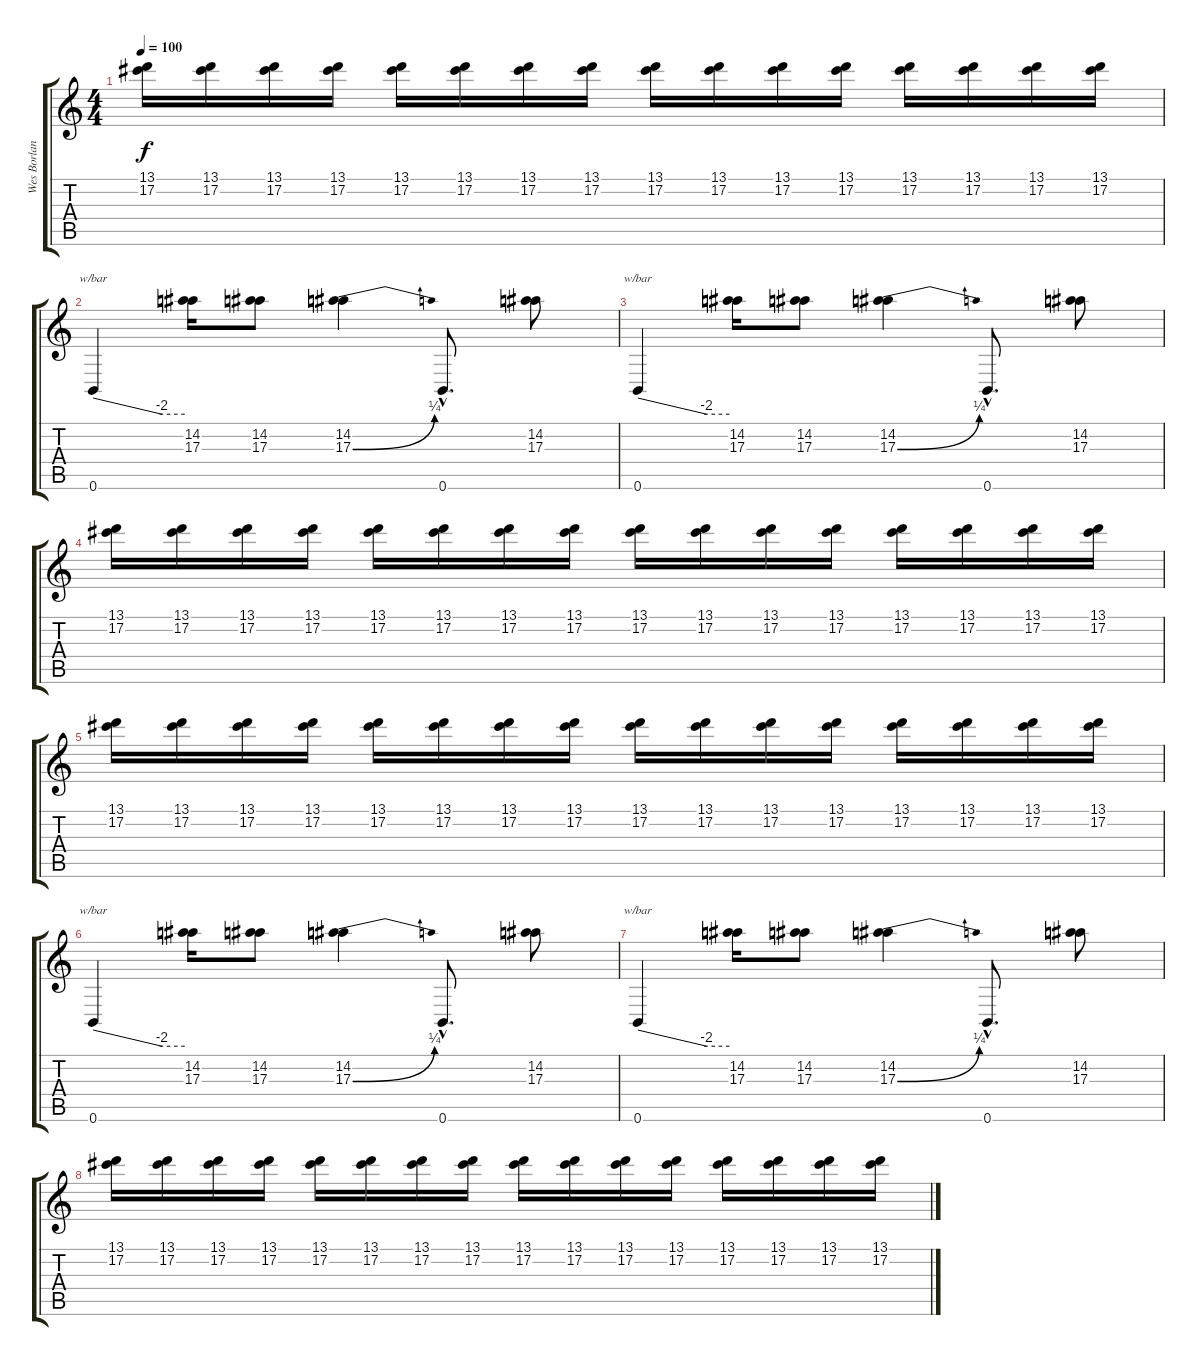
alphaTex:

\track ("Wes Borland - Full Heavy" "Wes Borlan") {instrument distortionguitar}
\staff {score tabs}
\tuning (Db4 Ab3 E3 B2 Gb2 B1) {hide}
\ts (4 4)
\tempo 100
\clef g2
\ks c
(13.1 17.2).16{dy f} (13.1 17.2).16 (13.1 17.2).16 (13.1 17.2).16 (13.1 17.2).16 (13.1 17.2).16 (13.1 17.2).16 (13.1 17.2).16 (13.1 17.2).16 (13.1 17.2).16 (13.1 17.2).16 (13.1 17.2).16 (13.1 17.2).16 (13.1 17.2).16 (13.1 17.2).16 (13.1 17.2).16 |
0.6.4{tbe (custom default 0 0 45 -8 60 -8)} (14.2 17.3).16 (14.2 17.3).8 (14.2 17.3{be (bend 0 0 60 1)}).4 0.6{hac}.8{d} (14.2 17.3).8 |
0.6.4{tbe (custom default 0 0 45 -8 60 -8)} (14.2 17.3).16 (14.2 17.3).8 (14.2 17.3{be (bend 0 0 60 1)}).4 0.6{hac}.8{d} (14.2 17.3).8 |
(13.1 17.2).16 (13.1 17.2).16 (13.1 17.2).16 (13.1 17.2).16 (13.1 17.2).16 (13.1 17.2).16 (13.1 17.2).16 (13.1 17.2).16 (13.1 17.2).16 (13.1 17.2).16 (13.1 17.2).16 (13.1 17.2).16 (13.1 17.2).16 (13.1 17.2).16 (13.1 17.2).16 (13.1 17.2).16 |
(13.1 17.2).16 (13.1 17.2).16 (13.1 17.2).16 (13.1 17.2).16 (13.1 17.2).16 (13.1 17.2).16 (13.1 17.2).16 (13.1 17.2).16 (13.1 17.2).16 (13.1 17.2).16 (13.1 17.2).16 (13.1 17.2).16 (13.1 17.2).16 (13.1 17.2).16 (13.1 17.2).16 (13.1 17.2).16 |
0.6.4{tbe (custom default 0 0 45 -8 60 -8)} (14.2 17.3).16 (14.2 17.3).8 (14.2 17.3{be (bend 0 0 60 1)}).4 0.6{hac}.8{d} (14.2 17.3).8 |
0.6.4{tbe (custom default 0 0 45 -8 60 -8)} (14.2 17.3).16 (14.2 17.3).8 (14.2 17.3{be (bend 0 0 60 1)}).4 0.6{hac}.8{d} (14.2 17.3).8 |
(13.1 17.2).16 (13.1 17.2).16 (13.1 17.2).16 (13.1 17.2).16 (13.1 17.2).16 (13.1 17.2).16 (13.1 17.2).16 (13.1 17.2).16 (13.1 17.2).16 (13.1 17.2).16 (13.1 17.2).16 (13.1 17.2).16 (13.1 17.2).16 (13.1 17.2).16 (13.1 17.2).16 (13.1 17.2).16
